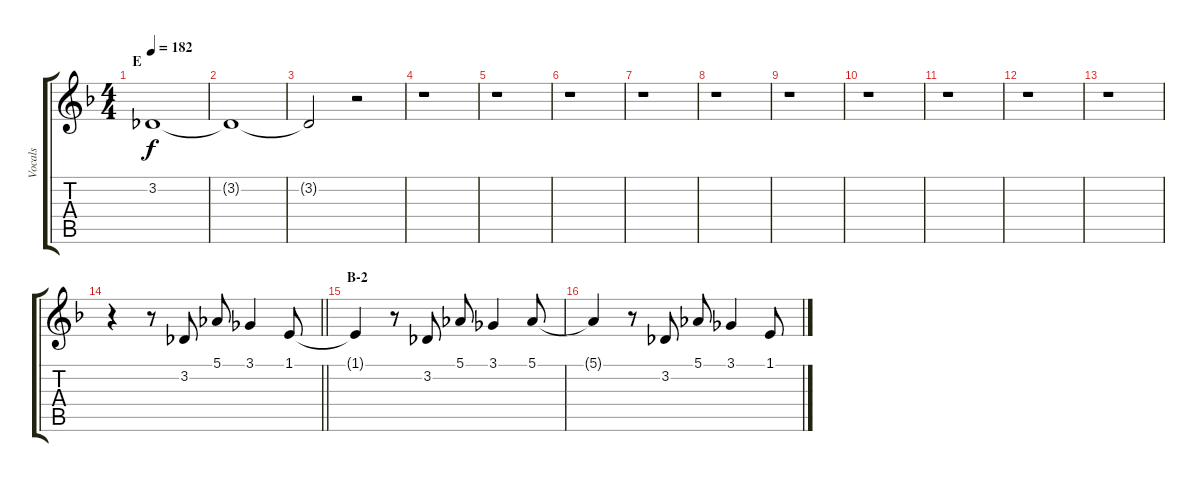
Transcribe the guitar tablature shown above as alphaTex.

\track ("Vocals" "Vocals") {instrument voiceoohs}
\staff {score tabs}
\tuning (Eb4 Bb3 Gb3 Db3 Ab2 Eb2) {hide}
\ts (4 4)
\section ("" "E")
\tempo 182
\clef g2
\ks f
3.2{t}.1{dy f} |
3.2{t}.1 |
3.2{t}.2 r.2 |
r.1 |
r.1 |
r.1 |
r.1 |
r.1 |
r.1 |
r.1 |
r.1 |
r.1 |
r.1 |
\barLineRight lightlight
r.4 r.8 3.2.8 5.1.8 3.1.4 1.1.8 |
\section ("" "B-2")
1.1{t}.4 r.8 3.2.8 5.1.8 3.1.4 5.1.8 |
5.1{t}.4 r.8 3.2.8 5.1.8 3.1.4 1.1.8
